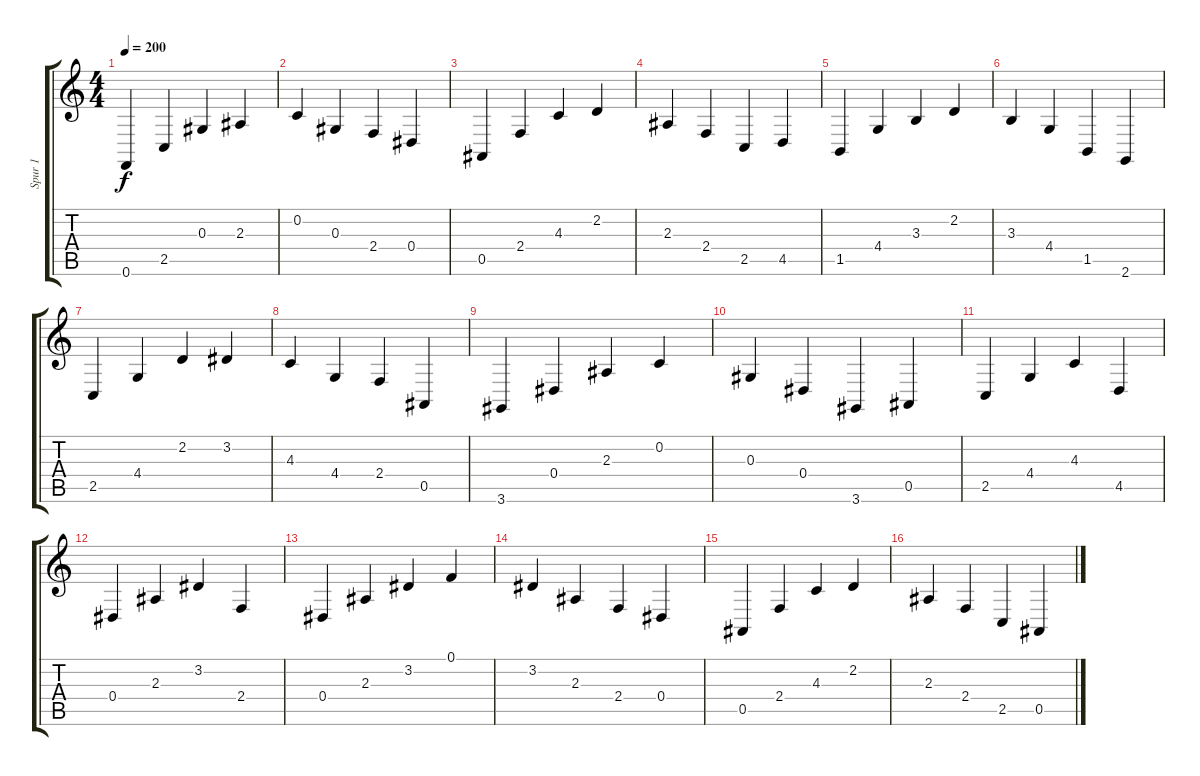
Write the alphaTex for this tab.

\track ("Spur 1" "Spur 1") {instrument koto}
\staff {score tabs}
\tuning (F4 C4 Ab3 Eb3 Bb2 F2) {hide}
\ts (4 4)
\tempo 200
\clef g2
\ks c
0.6.4{dy f} 2.5.4 0.3.4 2.3.4 |
0.2.4 0.3.4 2.4.4 0.4.4 |
0.5.4 2.4.4 4.3.4 2.2.4 |
2.3.4 2.4.4 2.5.4 4.5.4 |
1.5.4 4.4.4 3.3.4 2.2.4 |
3.3.4 4.4.4 1.5.4 2.6.4 |
2.5.4 4.4.4 2.2.4 3.2.4 |
4.3.4 4.4.4 2.4.4 0.5.4 |
3.6.4 0.4.4 2.3.4 0.2.4 |
0.3.4 0.4.4 3.6.4 0.5.4 |
2.5.4 4.4.4 4.3.4 4.5.4 |
0.4.4 2.3.4 3.2.4 2.4.4 |
0.4.4 2.3.4 3.2.4 0.1.4 |
3.2.4 2.3.4 2.4.4 0.4.4 |
0.5.4 2.4.4 4.3.4 2.2.4 |
2.3.4 2.4.4 2.5.4 0.5.4
